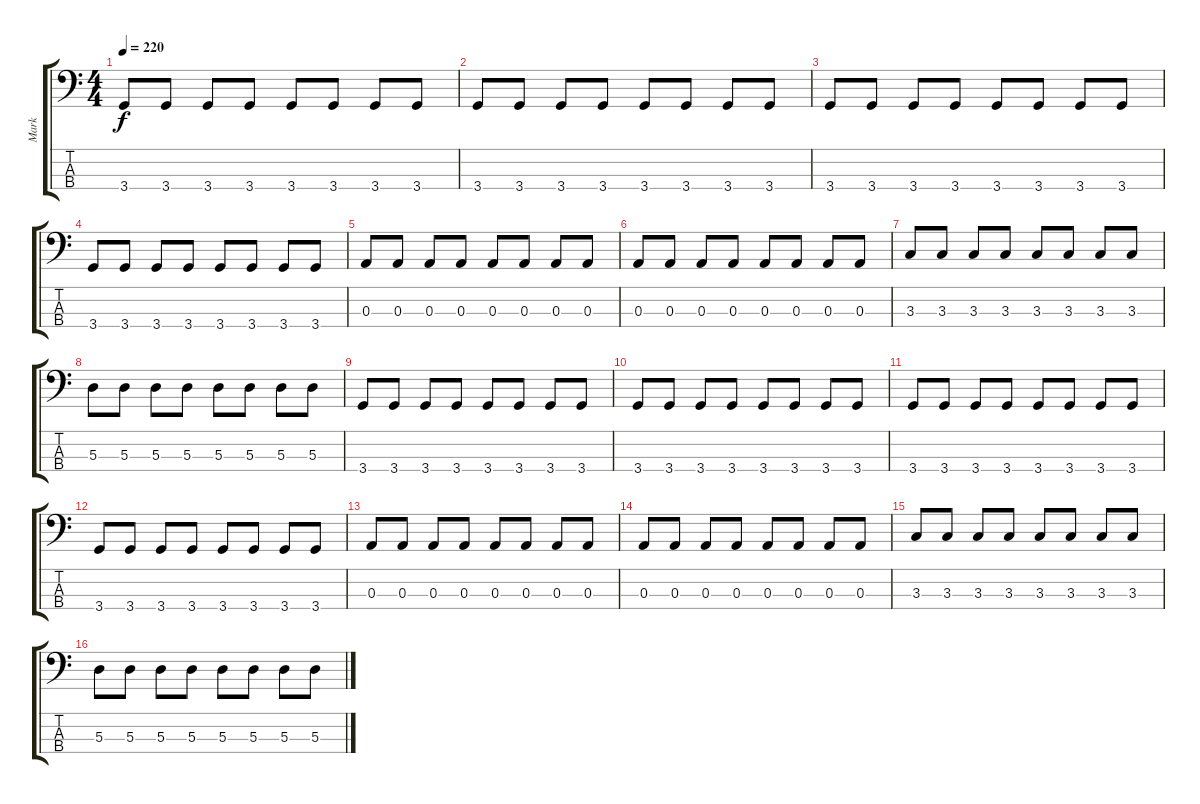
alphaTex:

\track ("Mark" "Mark") {instrument electricbasspick}
\staff {score tabs}
\tuning (G2 D2 A1 E1) {hide}
\ts (4 4)
\tempo 220
\clef f4
\ks c
3.4.8{dy f} 3.4.8 3.4.8 3.4.8 3.4.8 3.4.8 3.4.8 3.4.8 |
3.4.8 3.4.8 3.4.8 3.4.8 3.4.8 3.4.8 3.4.8 3.4.8 |
3.4.8 3.4.8 3.4.8 3.4.8 3.4.8 3.4.8 3.4.8 3.4.8 |
3.4.8 3.4.8 3.4.8 3.4.8 3.4.8 3.4.8 3.4.8 3.4.8 |
0.3.8 0.3.8 0.3.8 0.3.8 0.3.8 0.3.8 0.3.8 0.3.8 |
0.3.8 0.3.8 0.3.8 0.3.8 0.3.8 0.3.8 0.3.8 0.3.8 |
3.3.8 3.3.8 3.3.8 3.3.8 3.3.8 3.3.8 3.3.8 3.3.8 |
5.3.8 5.3.8 5.3.8 5.3.8 5.3.8 5.3.8 5.3.8 5.3.8 |
3.4.8 3.4.8 3.4.8 3.4.8 3.4.8 3.4.8 3.4.8 3.4.8 |
3.4.8 3.4.8 3.4.8 3.4.8 3.4.8 3.4.8 3.4.8 3.4.8 |
3.4.8 3.4.8 3.4.8 3.4.8 3.4.8 3.4.8 3.4.8 3.4.8 |
3.4.8 3.4.8 3.4.8 3.4.8 3.4.8 3.4.8 3.4.8 3.4.8 |
0.3.8 0.3.8 0.3.8 0.3.8 0.3.8 0.3.8 0.3.8 0.3.8 |
0.3.8 0.3.8 0.3.8 0.3.8 0.3.8 0.3.8 0.3.8 0.3.8 |
3.3.8 3.3.8 3.3.8 3.3.8 3.3.8 3.3.8 3.3.8 3.3.8 |
5.3.8 5.3.8 5.3.8 5.3.8 5.3.8 5.3.8 5.3.8 5.3.8
